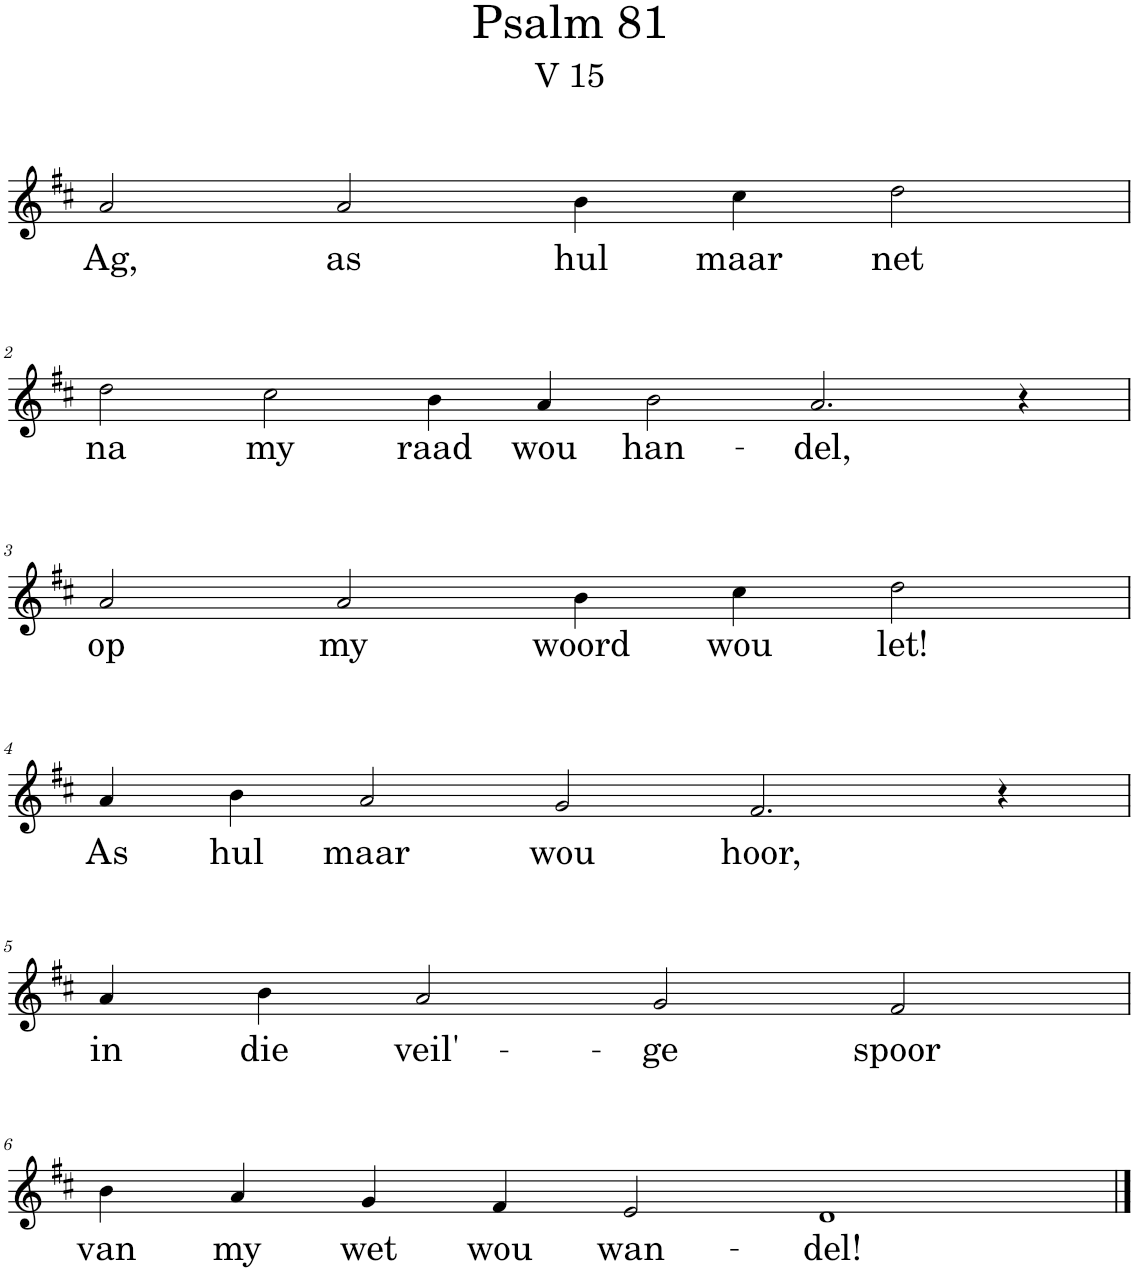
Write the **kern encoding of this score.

**kern	**text
*part1	*part1
*staff1	*staff1
*I"Pipe Organ	*
*I'Org.	*
*clefG2	*
*k[f#c#]	*
*M8/4	*
=1	=1
!	!LO:LY:b
2a/	Ag,
!	!LO:LY:b
2a/	as
!	!LO:LY:b
4b\	hul
!	!LO:LY:b
4cc#\	maar
!	!LO:LY:b
2dd\	net
!!LO:LB:g=z
=2	=2
*M12/4	*
!	!LO:LY:b
2dd\	na
!	!LO:LY:b
2cc#\	my
!	!LO:LY:b
4b\	raad
!	!LO:LY:b
4a/	wou
!	!LO:LY:b
2b\	han-
!	!LO:LY:b
2.a/	-del,
4r	.
!!LO:LB:g=z
=3	=3
*M8/4	*
!	!LO:LY:b
2a/	op
!	!LO:LY:b
2a/	my
!	!LO:LY:b
4b\	woord
!	!LO:LY:b
4cc#\	wou
!	!LO:LY:b
2dd\	let!
!!LO:LB:g=z
=4	=4
*M10/4	*
!	!LO:LY:b
4a/	As
!	!LO:LY:b
4b\	hul
!	!LO:LY:b
2a/	maar
!	!LO:LY:b
2g/	wou
!	!LO:LY:b
2.f#/	hoor,
4r	.
!!LO:LB:g=z
=5	=5
*M8/4	*
!	!LO:LY:b
4a/	in
!	!LO:LY:b
4b\	die
!	!LO:LY:b
2a/	veil'-
!	!LO:LY:b
2g/	-ge
!	!LO:LY:b
2f#/	spoor
!!LO:LB:g=z
=6	=6
*M10/4	*
!	!LO:LY:b
4b\	van
!	!LO:LY:b
4a/	my
!	!LO:LY:b
4g/	wet
!	!LO:LY:b
4f#/	wou
!	!LO:LY:b
2e/	wan-
!	!LO:LY:b
1d	-del!
==	==
*-	*-
